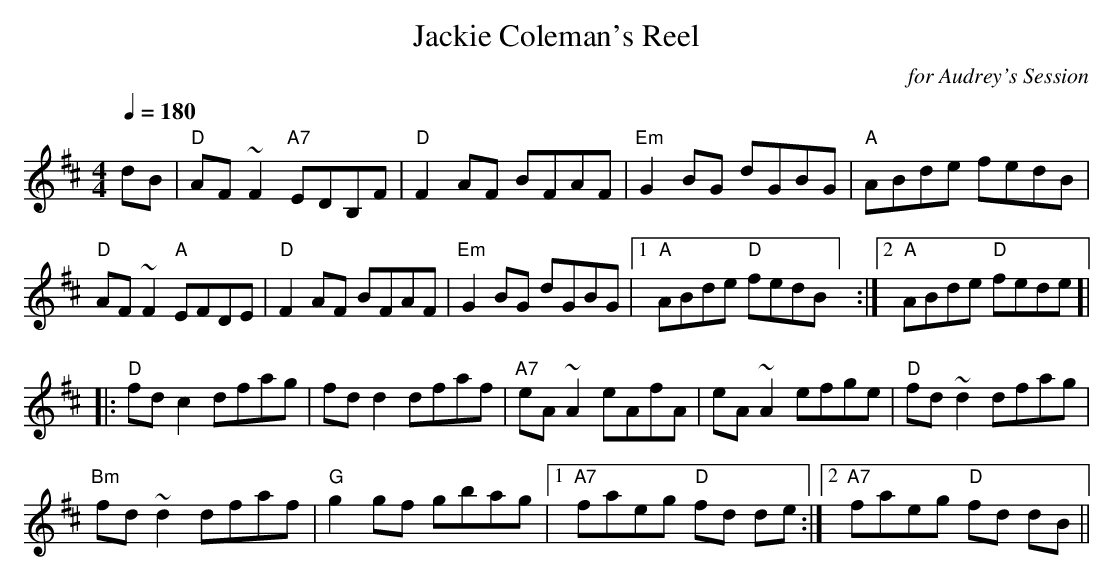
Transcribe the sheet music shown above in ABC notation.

X:1
T: Jackie Coleman's Reel
C: for Audrey's Session
Q:1/4=180
M: 4/4
L: 1/8
K: D
dB \| "D"AF~F2 "A7"EDB,F | "D"F2AF BFAF | "Em"G2BG dGBG | "A"ABde fedB |
"D"AF~F2 "A"EFDE | "D"F2AF BFAF | "Em"G2BG dGBG | [1"A"ABde "D"fedB] :|[2"A"ABde "D"fede ]|
|:"D"fdc2 dfag |fdd2 dfaf | "A7"eA~A2 eAfA | eA~A2 efge | "D"fd~d2 dfag |
"Bm"fd~d2 dfaf | "G"g2gf gbag |[1 "A7"faeg "D"fd de :|[2 "A7"faeg "D"fd dB ||
